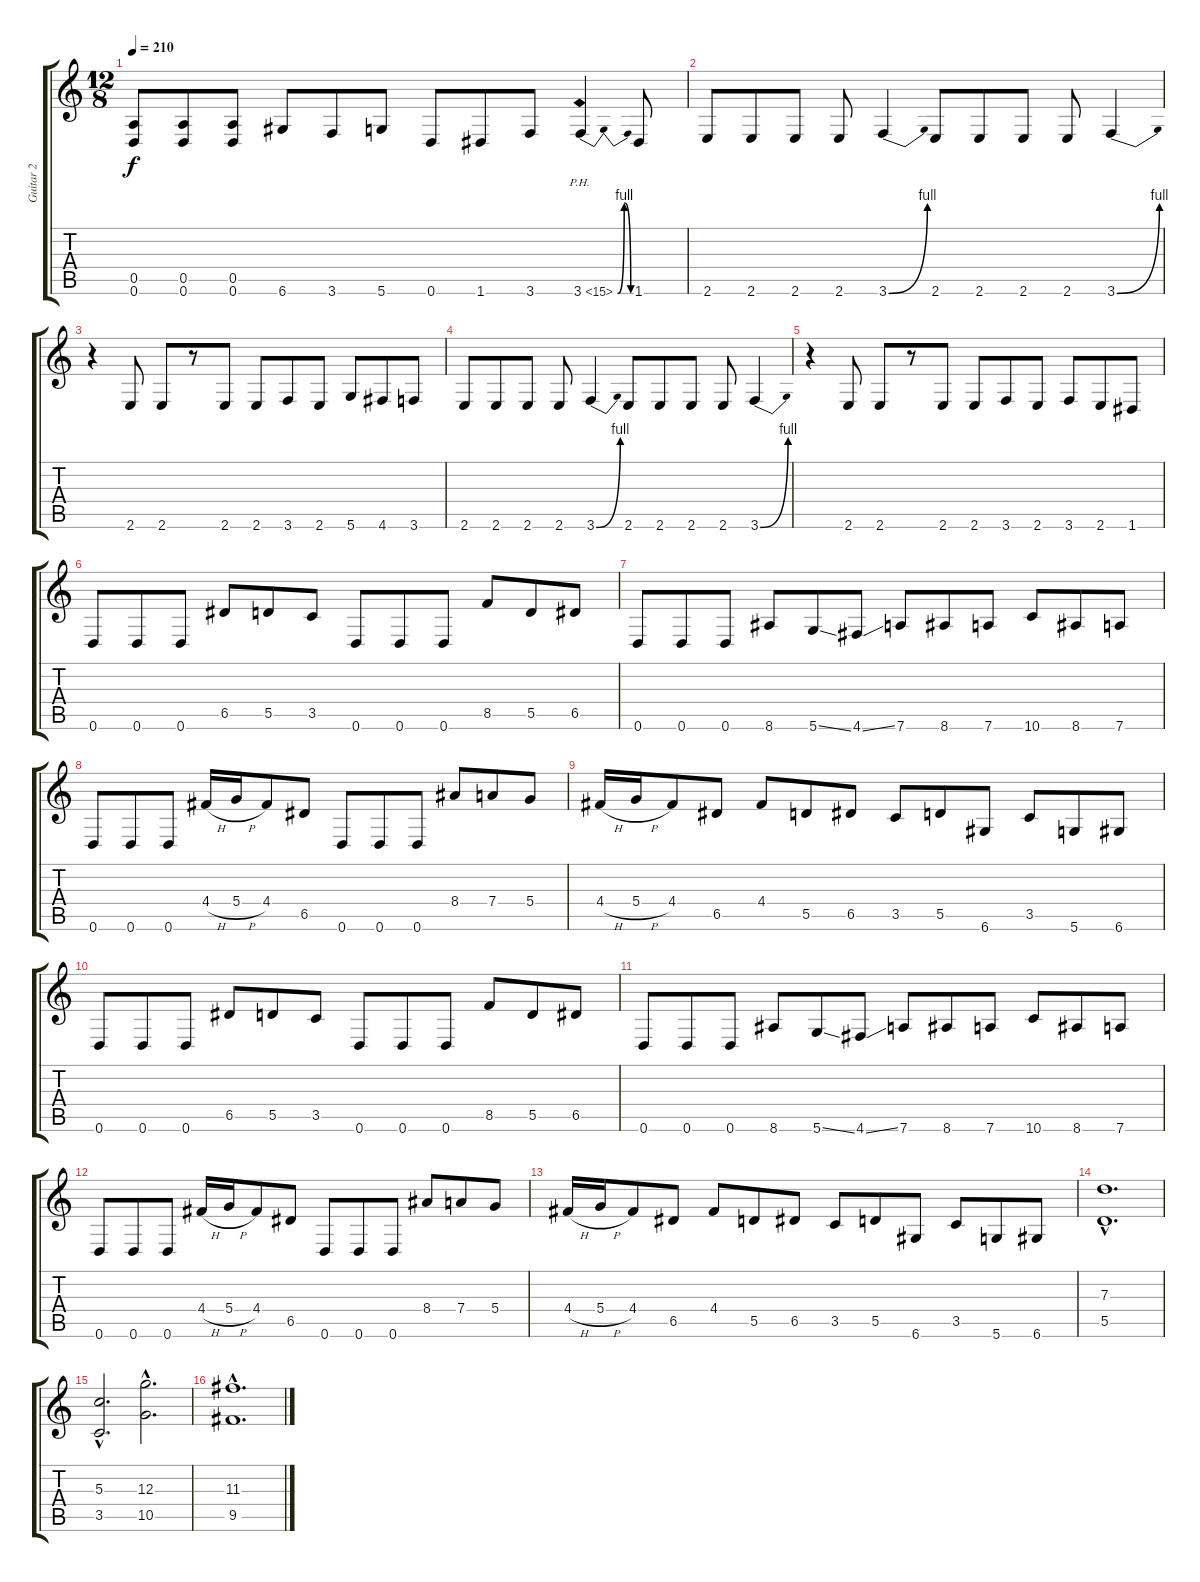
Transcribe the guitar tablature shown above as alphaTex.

\track ("Guitar 2" "Guitar 2") {instrument overdrivenguitar}
\staff {score tabs}
\tuning (E4 B3 G3 D3 A2 D2) {hide}
\ts (12 8)
\tempo 210
\clef g2
\ks c
(0.5 0.6).8{dy f} (0.5 0.6).8 (0.5 0.6).8 6.6.8 3.6.8 5.6.8 0.6.8 1.6.8 3.6.8 3.6{be (bendrelease 0 0 30 4 30 4 60 0) ph 12}.4 1.6.8 |
2.6.8 2.6.8 2.6.8 2.6.8 3.6{be (bend 0 0 60 4)}.4 2.6.8 2.6.8 2.6.8 2.6.8 3.6{be (bend 0 0 60 4)}.4 |
r.4 2.6.8 2.6.8 r.8 2.6.8 2.6.8 3.6.8 2.6.8 5.6.8 4.6.8 3.6.8 |
2.6.8 2.6.8 2.6.8 2.6.8 3.6{be (bend 0 0 60 4)}.4 2.6.8 2.6.8 2.6.8 2.6.8 3.6{be (bend 0 0 60 4)}.4 |
r.4 2.6.8 2.6.8 r.8 2.6.8 2.6.8 3.6.8 2.6.8 3.6.8 2.6.8 1.6.8 |
0.6.8 0.6.8 0.6.8 6.5.8 5.5.8 3.5.8 0.6.8 0.6.8 0.6.8 8.5.8 5.5.8 6.5.8 |
0.6.8 0.6.8 0.6.8 8.6.8 5.6{ss}.8 4.6{ss}.8 7.6.8 8.6.8 7.6.8 10.6.8 8.6.8 7.6.8 |
0.6.8 0.6.8 0.6.8 4.4{h}.16 5.4{h}.16 4.4.8 6.5.8 0.6.8 0.6.8 0.6.8 8.4.8 7.4.8 5.4.8 |
4.4{h}.16 5.4{h}.16 4.4.8 6.5.8 4.4.8 5.5.8 6.5.8 3.5.8 5.5.8 6.6.8 3.5.8 5.6.8 6.6.8 |
0.6.8 0.6.8 0.6.8 6.5.8 5.5.8 3.5.8 0.6.8 0.6.8 0.6.8 8.5.8 5.5.8 6.5.8 |
0.6.8 0.6.8 0.6.8 8.6.8 5.6{ss}.8 4.6{ss}.8 7.6.8 8.6.8 7.6.8 10.6.8 8.6.8 7.6.8 |
0.6.8 0.6.8 0.6.8 4.4{h}.16 5.4{h}.16 4.4.8 6.5.8 0.6.8 0.6.8 0.6.8 8.4.8 7.4.8 5.4.8 |
4.4{h}.16 5.4{h}.16 4.4.8 6.5.8 4.4.8 5.5.8 6.5.8 3.5.8 5.5.8 6.6.8 3.5.8 5.6.8 6.6.8 |
(7.3{hac} 5.5{hac}).1{d} |
(5.3{hac} 3.5{hac}).2{d} (12.3{hac} 10.5{hac}).2{d} |
(11.3{hac} 9.5{hac}).1{d}
